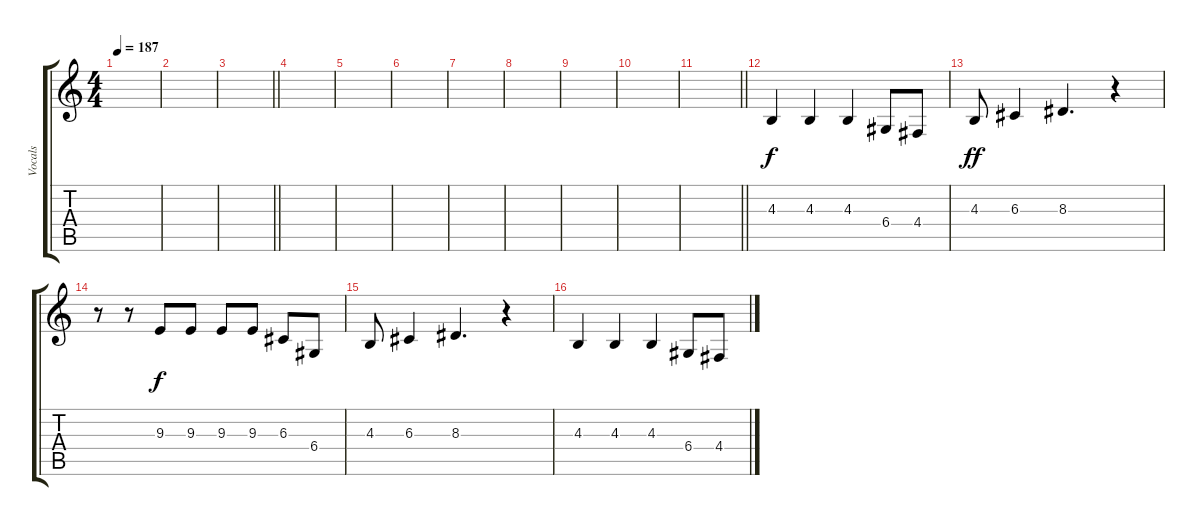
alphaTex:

\track ("Vocals" "Vocals") {instrument clarinet}
\staff {score tabs}
\tuning (E4 B3 G3 D3 A2 E2) {hide}
\ts (4 4)
\tempo 187
\clef g2
\ks c
|
|
\barLineRight lightlight
|
|
|
|
|
|
|
|
\barLineRight lightlight
|
4.3.4 4.3.4 4.3.4 6.4.8 4.4.8 |
4.3.8{dy ff} 6.3.4 8.3.4{d} r.4 |
r.8 r.8 9.3.8{dy f} 9.3.8 9.3.8 9.3.8 6.3.8 6.4.8 |
4.3.8 6.3.4 8.3.4{d} r.4 |
4.3.4 4.3.4 4.3.4 6.4.8 4.4.8
